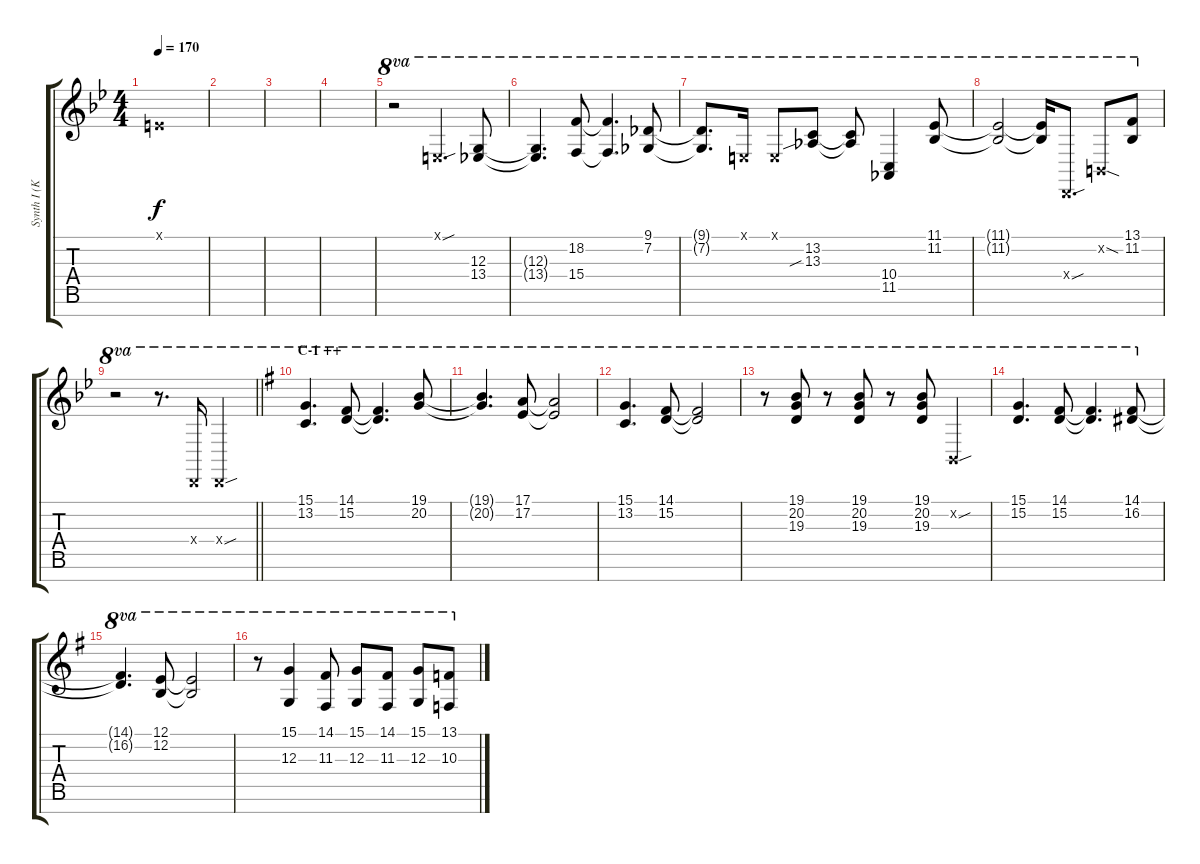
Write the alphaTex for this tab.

\track ("Synth I (Kotobuki Tsumugi)" "Synth I (K") {instrument rockorgan}
\staff {score tabs}
\tuning (E4 B3 G3 D3 A2 E2 B1) {hide}
\ts (4 4)
\tempo 170
\clef g2
\ks bb
0.1{x}.1{dy f} |
|
|
|
r.2{ot 8va} 0.1{sou x}.4{d ot 8va} (12.3 13.4).8{ot 8va} |
(12.3{t} 13.4{t}).4{d ot 8va} (18.2 15.4).8{ot 8va} (18.2{t} 15.4{t}).4{d ot 8va} (9.1 7.2).8{ot 8va} |
(9.1{t} 7.2{t}).8{d ot 8va} 0.1{x}.16{ot 8va} 0.1{x}.8{ot 8va} (13.2 13.3{sib}).8{ot 8va} (13.2{t} 13.3{t}).8{ot 8va} (10.4 11.5).4{ot 8va} (11.1 11.2).8{ot 8va} |
(11.1{t} 11.2{t}).2{ot 8va} (11.1{t} 11.2{t}).16{ot 8va} 0.4{sou x}.8{d ot 8va} 0.2{sod x}.8{ot 8va} (13.1 11.2).8{ot 8va} |
\barLineRight lightlight
r.2{ot 8va} r.8{d ot 8va} 0.4{x}.16{ot 8va} 0.4{sou x}.4{ot 8va} |
\section ("" "C-1 ++")
\ks g
(15.1 13.2).4{d ot 8va} (14.1 15.2).8{ot 8va} (14.1{t} 15.2{t}).4{d ot 8va} (19.1 20.2).8{ot 8va} |
(19.1{t} 20.2{t}).4{d ot 8va} (17.1 17.2).8{ot 8va} (17.1{t} 17.2{t}).2{ot 8va} |
(15.1 13.2).4{d ot 8va} (14.1 15.2).8{ot 8va} (14.1{t} 15.2{t}).2{ot 8va} |
r.8{ot 8va} (19.1 20.2 19.3).8{ot 8va} r.8{ot 8va} (19.1 20.2 19.3).8{ot 8va} r.8{ot 8va} (19.1 20.2 19.3).8{ot 8va} 0.2{sou x}.4{ot 8va} |
(15.1 15.2).4{d ot 8va} (14.1 15.2).8{ot 8va} (14.1{t} 15.2{t}).4{d ot 8va} (14.1 16.2).8{ot 8va} |
(14.1{t} 16.2{t}).4{d ot 8va} (12.1 12.2).8{ot 8va} (12.1{t} 12.2{t}).2{ot 8va} |
r.8{ot 8va} (15.1 12.3).4{ot 8va} (14.1 11.3).8{ot 8va} (15.1 12.3).8{ot 8va} (14.1 11.3).8{ot 8va} (15.1 12.3).8{ot 8va} (13.1 10.3).8{ot 8va}
